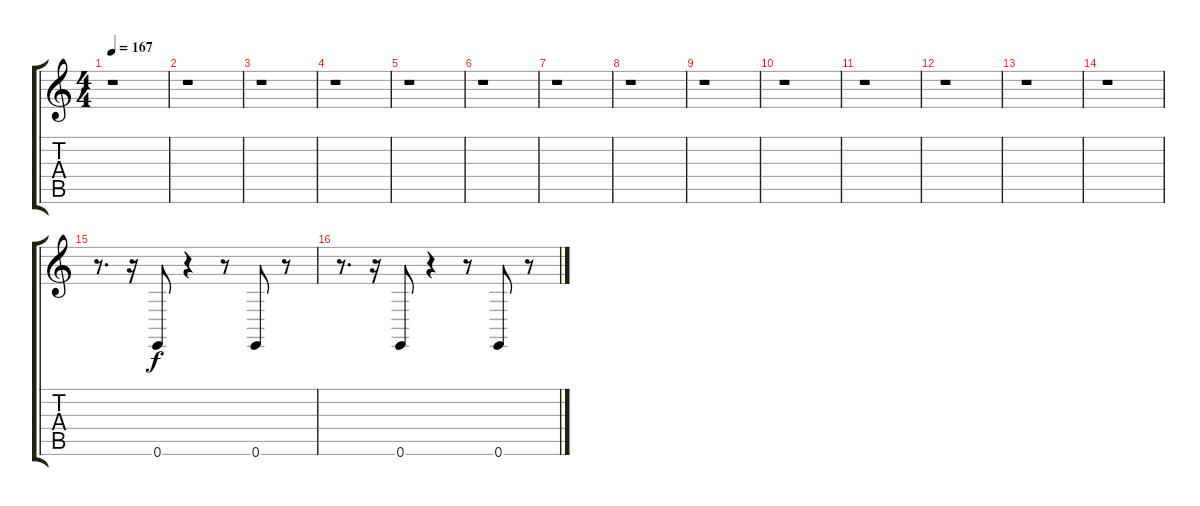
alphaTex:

\track "" {instrument brightacousticpiano}
\staff {score tabs}
\tuning (E4 B3 G3 D3 A2 E2) {hide}
\ts (4 4)
\tempo 167
\clef g2
\ks c
r.1{dy f instrument brightacousticpiano} |
r.1 |
r.1 |
r.1 |
r.1 |
r.1 |
r.1 |
r.1 |
r.1 |
r.1 |
r.1 |
r.1 |
r.1 |
r.1 |
r.8{d} r.16 0.6.8 r.4 r.8 0.6.8 r.8 |
r.8{d} r.16 0.6.8 r.4 r.8 0.6.8 r.8
